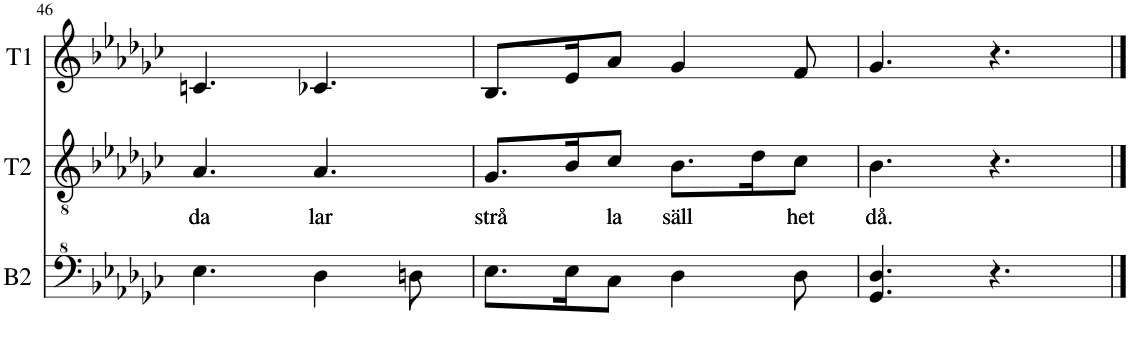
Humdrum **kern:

**kern	**kern	**text	**kern
*part3	*part2	*part2	*part1
*staff3	*staff2	*staff2	*staff1
*I"Bass II	*I"Tenor II	*	*I"Tenor I
*I'B2	*I'T2	*	*I'T1
!!LO:PB:g=z
*clefF^4	*clefGv2	*	*clefG2
*Trd7c12	*	*	*
*k[b-e-a-d-g-c-]	*k[b-e-a-d-g-c-]	*	*k[b-e-a-d-g-c-]
*M6/8	*M6/8	*	*M6/8
=46	=46	=46	=46
!	!	!LO:LY:b	!
4.e-\	4.A-/	da	4.cn/
!	!	!LO:LY:b	!
4d-\	4.A-/	lar	4.c-X/
8dn\	.	.	.
=47	=47	=47	=47
!	!	!LO:LY:b	!
8.e-\L	8.G-/L	strå	8.B-/L
16e-\K	16B-/K	.	16e-/K
!	!	!LO:LY:b	!
8c-\J	8c-/J	la	8a-/J
!	!	!LO:LY:b	!
4d-\	8.B-\L	säll	4g-/
.	16d-\K	.	.
!	!	!LO:LY:b	!
8d-\	8c-\J	het	8f/
=48	=48	=48	=48
!	!	!LO:LY:b	!
4.G-/ 4.d-/	4.B-\	då.	4.g-/
4.r	4.r	.	4.r
==	==	==	==
*-	*-	*-	*-
